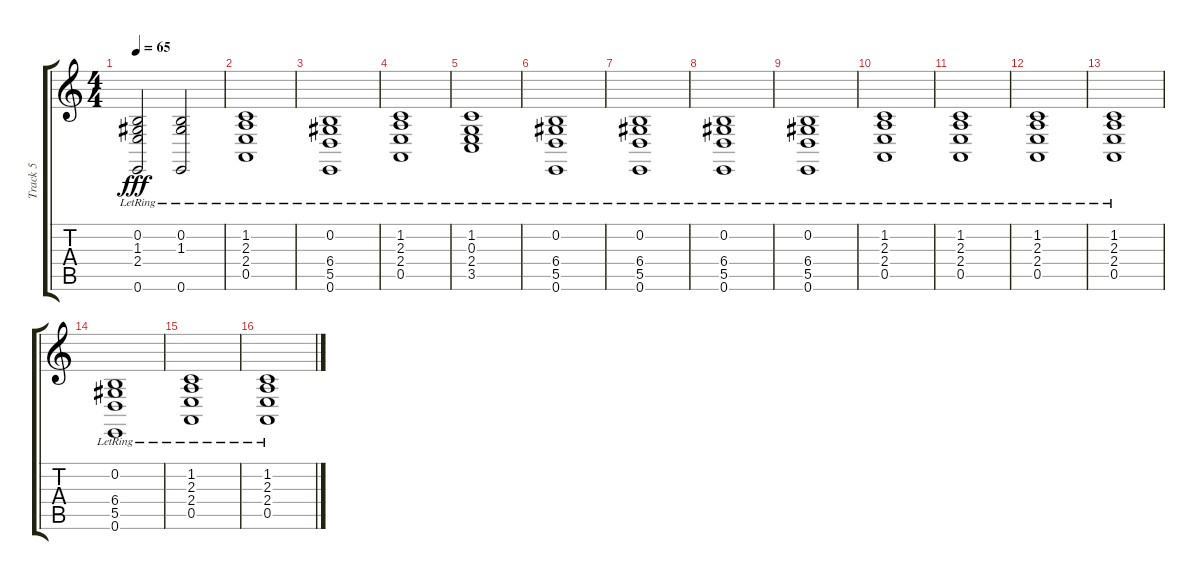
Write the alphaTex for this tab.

\track ("Track 5" "Track 5") {instrument acousticgrandpiano}
\staff {score tabs}
\tuning (E4 B3 G3 D3 A2 E2) {hide}
\ts (4 4)
\tempo 65
\clef g2
\ks c
(0.2{lr} 1.3{lr} 2.4{lr} 0.6{lr}).2{dy fff} (0.2{lr} 1.3{lr} 0.6{lr}).2 |
(1.2 2.3 2.4 0.5{lr}).1 |
(0.2{lr} 6.4{lr} 5.5{lr} 0.6{lr}).1 |
(1.2 2.3 2.4 0.5{lr}).1 |
(1.2{lr} 0.3 2.4{lr} 3.5{lr}).1 |
(0.2{lr} 6.4{lr} 5.5{lr} 0.6{lr}).1 |
(0.2{lr} 6.4{lr} 5.5{lr} 0.6{lr}).1 |
(0.2{lr} 6.4{lr} 5.5{lr} 0.6{lr}).1 |
(0.2{lr} 6.4{lr} 5.5{lr} 0.6{lr}).1 |
(1.2 2.3 2.4 0.5{lr}).1 |
(1.2 2.3 2.4 0.5{lr}).1 |
(1.2 2.3 2.4 0.5{lr}).1 |
(1.2 2.3 2.4 0.5{lr}).1 |
(0.2{lr} 6.4{lr} 5.5{lr} 0.6{lr}).1 |
(1.2 2.3 2.4 0.5{lr}).1 |
(1.2 2.3 2.4 0.5{lr}).1
